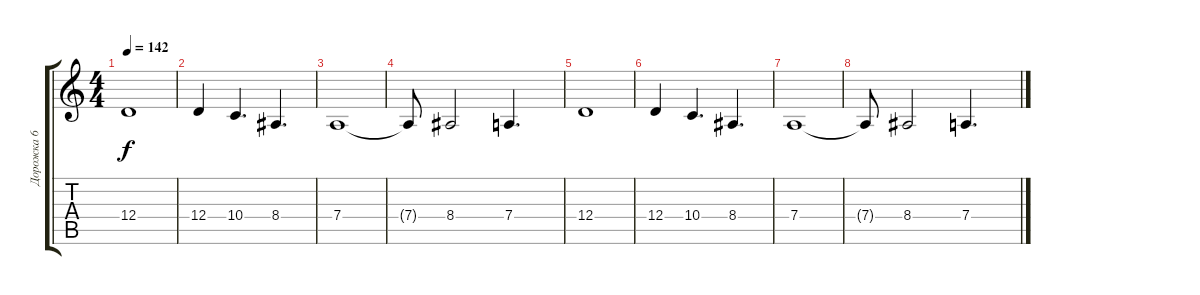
\track ("Дорожка 6" "Дорожка 6") {instrument stringensemble2}
\staff {score tabs}
\tuning (E4 B3 G3 D3 A2 E2) {hide}
\ts (4 4)
\tempo 142
\clef g2
\ks c
12.4.1{dy f} |
12.4.4 10.4.4{d} 8.4.4{d} |
7.4.1 |
7.4{t}.8 8.4.2 7.4.4{d} |
12.4.1 |
12.4.4 10.4.4{d} 8.4.4{d} |
7.4.1 |
7.4{t}.8 8.4.2 7.4.4{d}
